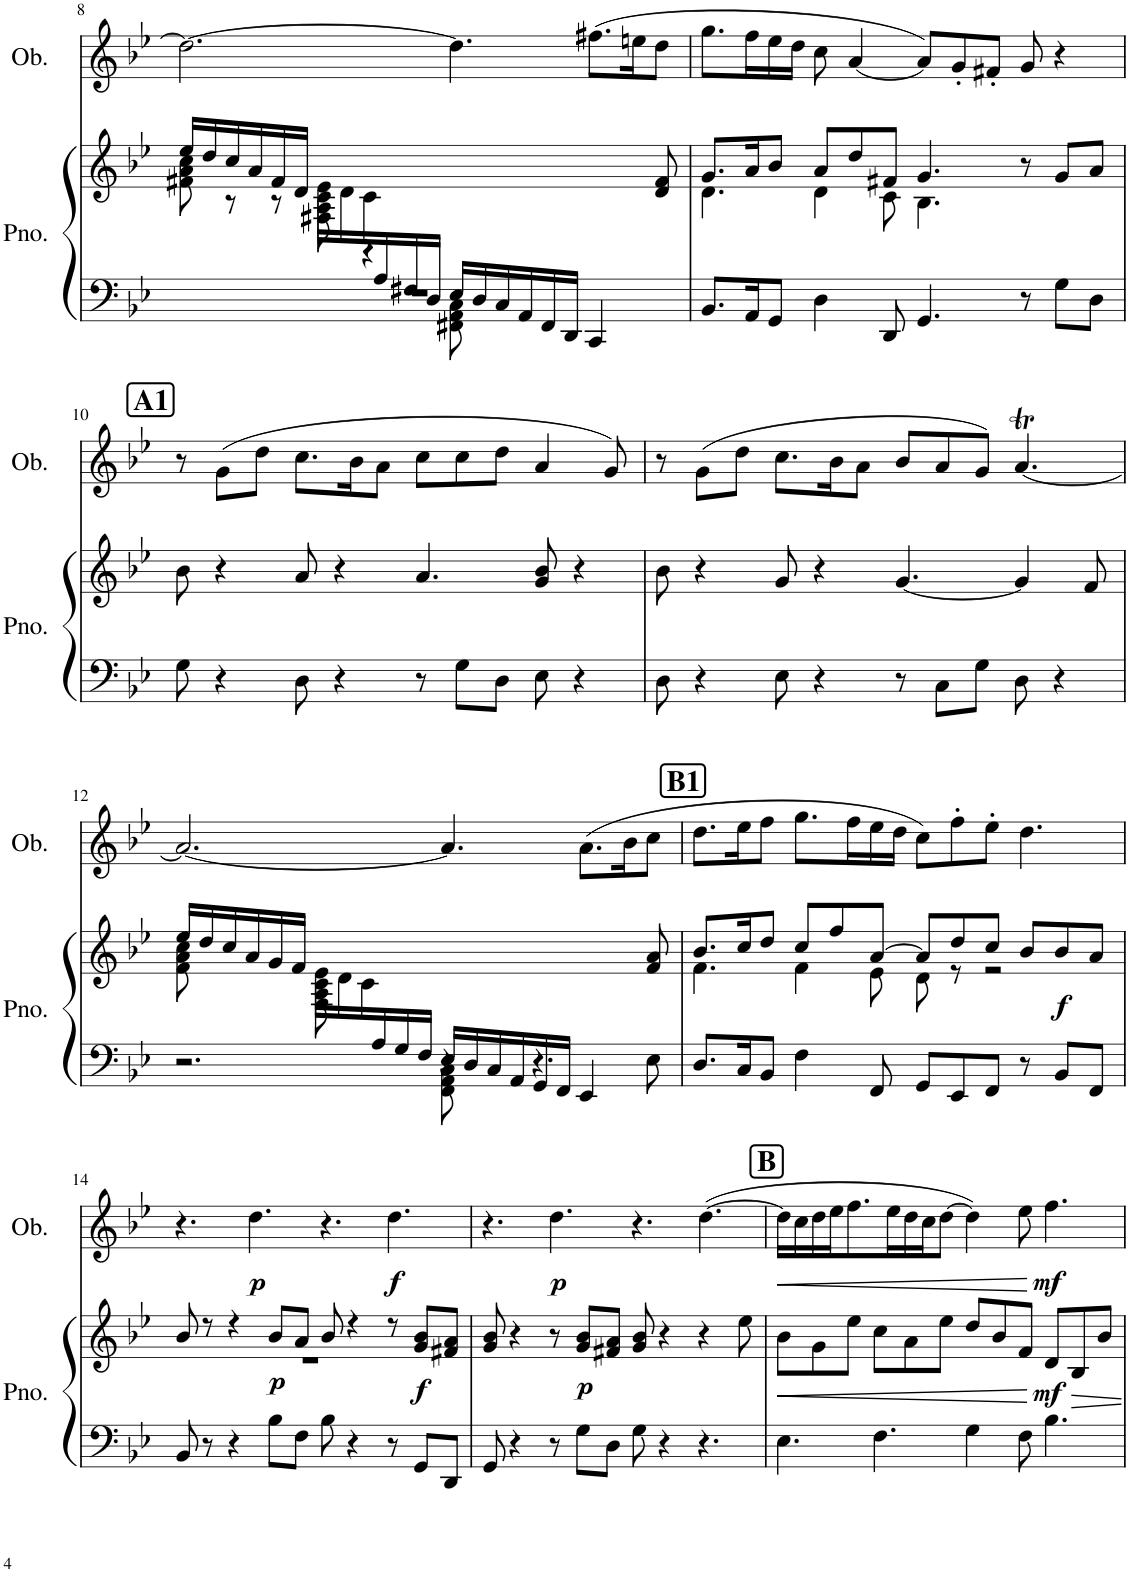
**kern	**kern	**dynam	**kern	**dynam
*part2	*part2	*part2	*part1	*part1
*staff3	*staff2	*staff2/3	*staff1	*staff1
*I"Piano	*	*	*I"Oboe	*
*I'Pno.	*	*	*I'Ob.	*
!!LO:PB:g=z
*clefF4	*clefG2	*	*clefG2	*
*k[b-e-]	*k[b-e-]	*	*k[b-e-]	*
*M12/8	*M12/8	*	*M12/8	*
=8	=8	=8	=8	=8
*^	*^	*	*	*
*	*^	*	*	*	*	*
16ryy	2.ryy	1.r	16ee-/LL	8f#X\ 8a\ 8cc\	.	2.dd\_	.
.	.	.	16dd/	.	.	.	.
.	.	.	16cc/	8r	.	.	.
.	.	.	16a/	.	.	.	.
.	.	.	16f#/	8r	.	.	.
.	.	.	16d/JJ	.	.	.	.
.	.	.	16e-\LL	8F#X\ 8A\ 8c\	.	.	.
.	.	.	16d\	.	.	.	.
.	.	.	16c\	4r	.	.	.
16A/	.	.	16ryy	.	.	.	.
16F#X/	.	.	.	.	.	.	.
16D/JJ	.	.	.	.	.	.	.
16E-/LL	8FF#X\ 8AA\ 8C\	.	.	2.ryy	.	4.dd\]	.
16D/	.	.	.	.	.	.	.
16C/	2ryy	.	.	.	.	.	.
16AA/	.	.	.	.	.	.	.
16FF#/	.	.	.	.	.	.	.
16DD/JJ	.	.	.	.	.	.	.
4CC/	.	.	.	.	.	(8.ff#X\L	.
.	.	.	.	.	.	16een\K	.
8ryy	8ryy	.	8d/ 8f#/	.	.	8dd\J	.
*v	*v	*v	*	*	*	*	*
=9	=9	=9	=9	=9	=9
8.BB-/L	8.g/L	4.d\	.	8.gg\L	.
16AA/K	16a/K	.	.	16ff\L	.
8GG/J	8b-/J	.	.	16ee-\	.
.	.	.	.	16dd\JJ	.
4D\	8a/L	4d\	.	8cc\	.
.	8dd/	.	.	[4a/	.
8DD/	8f#X/J	8c\	.	.	.
4.GG/	4.g/	4.B-\	.	8a/L])	.
.	.	.	.	8g'/	.
.	.	.	.	8f#X'/J	.
8r	8r	4.ryy	.	8g/	.
8G\L	8g/L	.	.	4r	.
8D\J	8a/J	.	.	.	.
*	*v	*v	*	*	*
!!LO:LB:g=z
!!LO:REH:place=s1:a:B:cj:fs=14:t=A1
=10	=10	=10	=10	=10
8G\	8b-\	.	8r	.
4r	4r	.	(8g\L	.
.	.	.	8dd\J	.
8D\	8a/	.	8.cc\L	.
4r	4r	.	.	.
.	.	.	16b-\K	.
.	.	.	8a\J	.
8r	4.a/	.	8cc\L	.
8G\L	.	.	8cc\	.
8D\J	.	.	8dd\J	.
8E-\	8g/ 8b-/	.	4a/	.
4r	4r	.	.	.
.	.	.	8g/)	.
=11	=11	=11	=11	=11
8D\	8b-\	.	8r	.
4r	4r	.	(8g\L	.
.	.	.	8dd\J	.
8E-\	8g/	.	8.cc\L	.
4r	4r	.	.	.
.	.	.	16b-\K	.
.	.	.	8a\J	.
8r	[4.g/	.	8b-/L	.
8C\L	.	.	8a/	.
8G\J	.	.	8g/J)	.
8D\	4g/]	.	[4.at/	.
4r	.	.	.	.
.	8f/	.	.	.
!!LO:LB:g=z
=12	=12	=12	=12	=12
*^	*^	*	*	*
*	*^	*	*	*	*	*
16ryy	2.ryy	2.r	16ee-/LL	8f\ 8a\ 8cc\	.	2.a/_	.
.	.	.	16dd/	.	.	.	.
.	.	.	16cc/	4ryy	.	.	.
.	.	.	16a/	.	.	.	.
.	.	.	16g/	.	.	.	.
.	.	.	16f/JJ	.	.	.	.
.	.	.	16e-\LL	8F\ 8A\ 8c\	.	.	.
.	.	.	16d\	.	.	.	.
.	.	.	16c\	1ryy	.	.	.
16A/	.	.	16ryy	.	.	.	.
16G/	.	.	.	.	.	.	.
16F/JJ	.	.	.	.	.	.	.
16E-/LL	8FF\ 8AA\ 8C\	4r	.	.	.	4.a/]	.
16D/	.	.	.	.	.	.	.
16C/	2ryy	.	.	.	.	.	.
16AA/	.	.	.	.	.	.	.
16GG/	.	4.r	.	.	.	.	.
16FF/JJ	.	.	.	.	.	.	.
4EE-/	.	.	.	.	.	(8.a\L	.
.	.	.	.	.	.	16b-\K	.
8ryy	8ryy	8E-\	8f/ 8a/	.	.	8cc\J	.
*v	*v	*v	*	*	*	*	*
!!LO:REH:place=s1:a:B:cj:fs=14:t=B1
=13	=13	=13	=13	=13	=13
8.D/L	8.b-/L	4.f\	.	8.dd\L	.
16C/K	16cc/K	.	.	16ee-\K	.
8BB-/J	8dd/J	.	.	8ff\J	.
4F\	8cc/L	4f\	.	8.gg\L	.
.	8ff/	.	.	.	.
.	.	.	.	16ff\L	.
8FF/	[8a/J	8e-\	.	16ee-\	.
.	.	.	.	16dd\JJ	.
8GG/L	8a/L]	8d\	.	8cc\L)	.
8EE-/	8dd/	8r	.	8ff'\	.
8FF/J	8cc/J	2r	.	8ee-'\J	.
8r	8b-/L	.	.	4.dd\	.
!	!	!	!LO:DY:b	!	!
8BB-/L	8b-/	.	f	.	.
8FF/J	8a/J	.	.	.	.
!!LO:LB:g=z
=14	=14	=14	=14	=14	=14
8BB-/	8b-/	1.r	.	4.r	.
8r	8r	.	.	.	.
4r	4r	.	.	.	.
!	!	!	!	!	!LO:DY:b
.	.	.	.	4.dd\	p
!	!	!	!LO:DY:b	!	!
8B-\L	8b-/L	.	p	.	.
8F\J	8a/J	.	.	.	.
8B-\	8b-/	.	.	4.r	.
4r	4r	.	.	.	.
!	!	!	!	!	!LO:DY:b
8r	8r	.	.	4.dd\	f
!	!	!	!LO:DY:b	!	!
8GG/L	8g/ 8b-/L	.	f	.	.
8DD/J	8f#X/ 8a/J	.	.	.	.
*	*v	*v	*	*	*
=15	=15	=15	=15	=15
8GG/	8g/ 8b-/	.	4.r	.
4r	4r	.	.	.
!	!	!	!	!LO:DY:b
8r	8r	.	4.dd\	p
!	!	!LO:DY:b	!	!
8G\L	8g/ 8b-/L	p	.	.
8D\J	8f#X/ 8a/J	.	.	.
8G\	8g/ 8b-/	.	4.r	.
4r	4r	.	.	.
4.r	4r	.	([4.dd\	.
.	8ee-\	.	.	.
!!LO:REH:place=s1:a:B:cj:fs=14:t=B
=16	=16	=16	=16	=16
!	!	!LO:HP:b	!	!LO:HP:b
4.E-\	8b-\L	<	16dd\LL]	<
.	.	.	16cc\	.
.	8g\	.	16dd\	.
.	.	.	16ee-\J	.
.	8ee-\J	.	8.ff\	.
4.F\	8cc\L	.	.	.
.	.	.	16ee-\L	.
.	8a\	.	16dd\	.
.	.	.	16cc\J	.
.	8ee-\J	.	[8dd\J	.
4G\	8dd/L	.	4dd\])	.
.	8b-/	.	.	.
8F\	8f/J	.	8ee-\	.
!	!	!LO:DY:n=1:b	!	!LO:DY:n=1:b
4.B-\	8d/L	[ mf	4.ff\	[ mf
.	8B-/	.	.	.
.	8b-/J	.	.	.
=	=	=	=	=
*-	*-	*-	*-	*-
